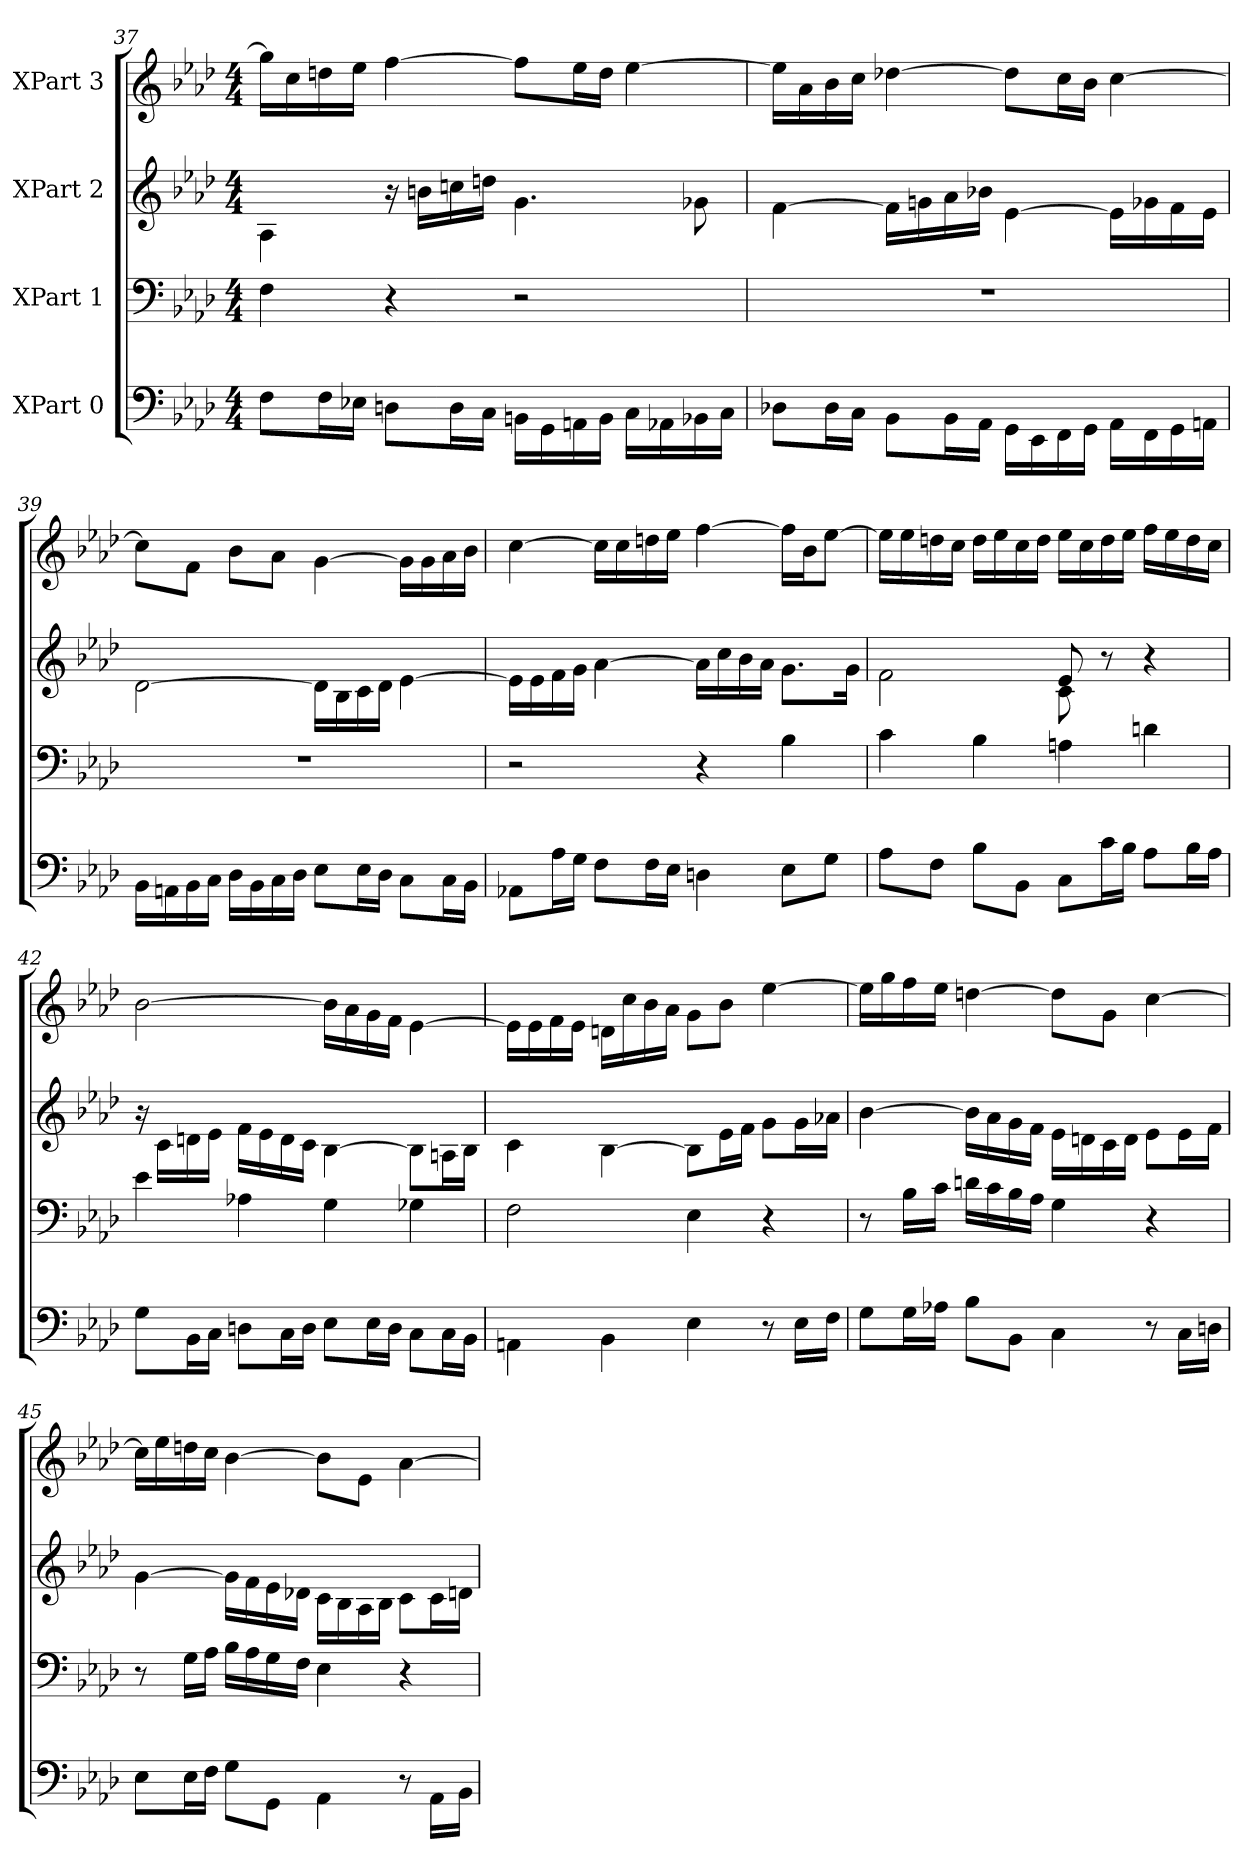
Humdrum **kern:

**kern	**kern	**kern	**kern
*part4	*part3	*part2	*part1
*staff4	*staff3	*staff2	*staff1
*I"XPart 0	*I"XPart 1	*I"XPart 2	*I"XPart 3
*clefF4	*clefF4	*clefG2	*clefG2
*k[b-e-a-d-]	*k[b-e-a-d-]	*k[b-e-a-d-]	*k[b-e-a-d-]
*M4/4	*M4/4	*M4/4	*M4/4
=37	=37	=37	=37
8F\L	4F\	4A-\	16gg\L]
.	.	.	16cc\
16F\	.	.	16ddn\
16E-X\J	.	.	16ee-\J
8Dn\L	4r	16r	[4ff\
.	.	16bn\L	.
16D\	.	16ccn\	.
16C\J	.	16ddn\J	.
16BBn\L	2r	4.g\	8ff\L]
16GG\	.	.	.
16AAn\	.	.	16ee-\
16BB\J	.	.	16dd\J
16C\L	.	.	[4ee-\
16AA-X\	.	.	.
16BB-X\	.	8g-X\	.
16C\J	.	.	.
=38	=38	=38	=38
8D-X\L	1r	[4f\	16ee-\L]
.	.	.	16a-\
16D-\	.	.	16b-\
16C\J	.	.	16cc\J
8BB-\L	.	16f\L]	[4dd-X\
.	.	16gn\	.
16BB-\	.	16a-\	.
16AA-\J	.	16b-X\J	.
16GG\L	.	[4e-\	8dd-\L]
16EE-\	.	.	.
16FF\	.	.	16cc\
16GG\J	.	.	16b-\J
16AA-\L	.	16e-\L]	[4cc\
16FF\	.	16g-X\	.
16GG\	.	16f\	.
16AAn\J	.	16e-\J	.
=39	=39	=39	=39
16BB-\L	1r	[2d-\	8cc\L]
16AAn\	.	.	.
16BB-\	.	.	8f\J
16C\J	.	.	.
16D-\L	.	.	8b-\L
16BB-\	.	.	.
16C\	.	.	8a-\J
16D-\J	.	.	.
8E-\L	.	16d-\L]	[4g\
.	.	16B-\	.
16E-\	.	16c\	.
16D-\J	.	16d-\J	.
8C\L	.	[4e-\	16g\L]
.	.	.	16g\
16C\	.	.	16a-\
16BB-\J	.	.	16b-\J
=40	=40	=40	=40
8AA-X\L	2r	16e-\L]	[4cc\
.	.	16e-\	.
16A-\	.	16f\	.
16G\J	.	16g\J	.
8F\L	.	[4a-\	16cc\L]
.	.	.	16cc\
16F\	.	.	16ddn\
16E-\J	.	.	16ee-\J
4Dn\	4r	16a-\L]	[4ff\
.	.	16cc\	.
.	.	16b-\	.
.	.	16a-\J	.
8E-\L	4B-\	8.g\L	16ff\L]
.	.	.	16b-\
8G\J	.	.	[8ee-\J
.	.	16g\J	.
=41	=41	=41	=41
*	*	*^	*
8A-\L	4c\	2f\	2ryy	16ee-\L]
.	.	.	.	16ee-\
8F\J	.	.	.	16ddn\
.	.	.	.	16cc\J
8B-\L	4B-\	.	.	16dd\L
.	.	.	.	16ee-\
8BB-\J	.	.	.	16cc\
.	.	.	.	16dd\J
8C\L	4An\	8c\	8e-/	16ee-\L
.	.	.	.	16cc\
16c\	.	8r	4.ryy	16dd\
16B-\J	.	.	.	16ee-\J
8A-\L	4dn\	4r	.	16ff\L
.	.	.	.	16ee-\
16B-\	.	.	.	16dd\
16A-\J	.	.	.	16cc\J
*	*	*v	*v	*
=42	=42	=42	=42
8G\L	4e-\	16r	[2b-\
.	.	16c\L	.
16BB-\	.	16dn\	.
16C\J	.	16e-\J	.
8Dn\L	4A-X\	16f\L	.
.	.	16e-\	.
16C\	.	16d\	.
16D\J	.	16c\J	.
8E-\L	4G\	[4B-\	16b-\L]
.	.	.	16a-\
16E-\	.	.	16g\
16D\J	.	.	16f\J
8C\L	4G-X\	8B-\L]	[4e-\
16C\	.	16An\	.
16BB-\J	.	16B-\J	.
=43	=43	=43	=43
4AAn\	2F\	4c\	16e-\L]
.	.	.	16e-\
.	.	.	16f\
.	.	.	16e-\J
4BB-\	.	[4B-\	16dn\L
.	.	.	16cc\
.	.	.	16b-\
.	.	.	16a-\J
4E-\	4E-\	8B-\L]	8g\L
.	.	16e-\	8b-\J
.	.	16f\J	.
8r	4r	8g\L	[4ee-\
16E-\L	.	16g\	.
16F\J	.	16a-X\J	.
=44	=44	=44	=44
8G\L	8r	[4b-\	16ee-\L]
.	.	.	16gg\
16G\	16B-\L	.	16ff\
16A-X\J	16c\J	.	16ee-\J
8B-\L	16dn\L	16b-\L]	[4ddn\
.	16c\	16a-\	.
8BB-\J	16B-\	16g\	.
.	16A-\J	16f\J	.
4C\	4G\	16e-\L	8dd\L]
.	.	16dn\	.
.	.	16c\	8g\J
.	.	16d\J	.
8r	4r	8e-\L	[4cc\
16C\L	.	16e-\	.
16Dn\J	.	16f\J	.
=45	=45	=45	=45
8E-\L	8r	[4g\	16cc\L]
.	.	.	16ee-\
16E-\	16G\L	.	16ddn\
16F\J	16A-\J	.	16cc\J
8G\L	16B-\L	16g\L]	[4b-\
.	16A-\	16f\	.
8GG\J	16G\	16e-\	.
.	16F\J	16d-X\J	.
4AA-\	4E-\	16c\L	8b-\L]
.	.	16B-\	.
.	.	16A-\	8e-\J
.	.	16B-\J	.
8r	4r	8c\L	[4a-\
16AA-\L	.	16c\	.
16BB-\J	.	16dn\J	.
=	=	=	=
*-	*-	*-	*-
